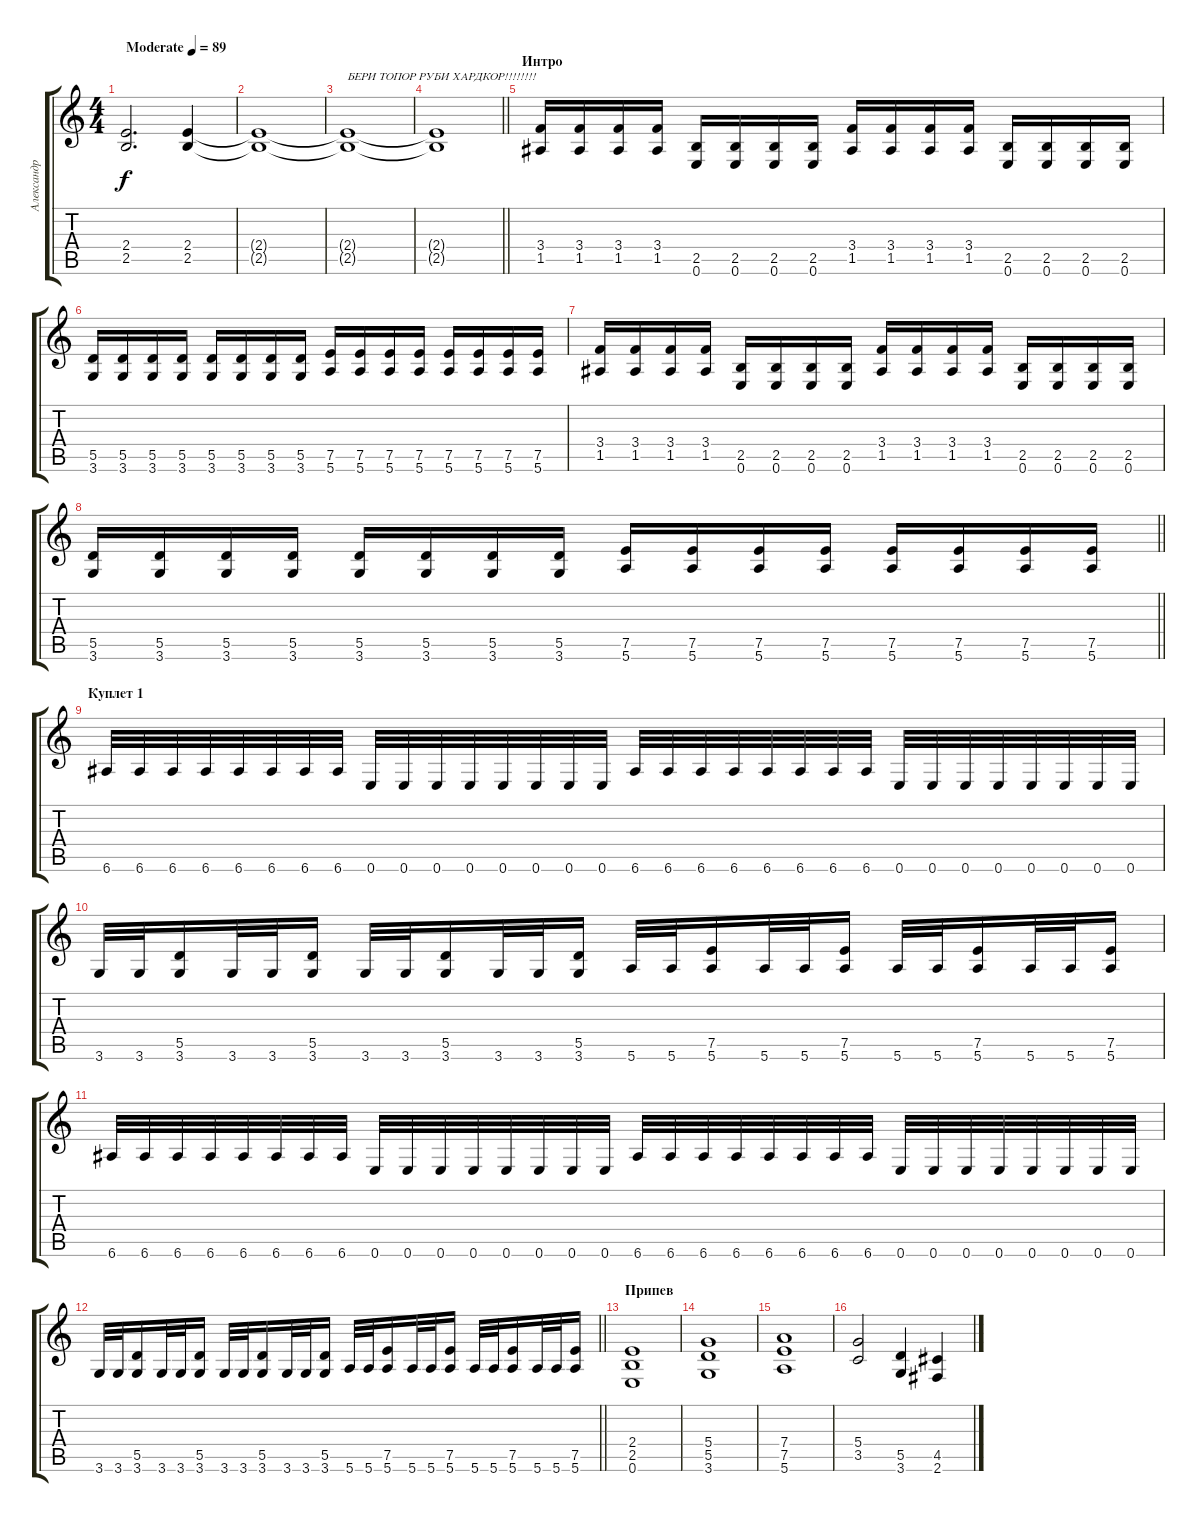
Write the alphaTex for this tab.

\track ("Александр \"Ренегат\" Леонтьев" "Александр ") {instrument distortionguitar}
\staff {score tabs}
\tuning (E4 B3 G3 D3 A2 E2) {hide}
\ts (4 4)
\tempo (89 "Moderate")
\clef g2
\ks c
(2.4 2.5).2{d dy f instrument distortionguitar} (2.4 2.5).4 |
(2.4{t} 2.5{t}).1 |
(2.4{t} 2.5{t}).1{txt "БЕРИ ТОПОР РУБИ ХАРДКОР!!!!!!!!"} |
\barLineRight lightlight
(2.4{t} 2.5{t}).1 |
\section ("" "Интро")
(3.4 1.5).16 (3.4 1.5).16 (3.4 1.5).16 (3.4 1.5).16 (2.5 0.6).16 (2.5 0.6).16 (2.5 0.6).16 (2.5 0.6).16 (3.4 1.5).16 (3.4 1.5).16 (3.4 1.5).16 (3.4 1.5).16 (2.5 0.6).16 (2.5 0.6).16 (2.5 0.6).16 (2.5 0.6).16 |
(5.5 3.6).16 (5.5 3.6).16 (5.5 3.6).16 (5.5 3.6).16 (5.5 3.6).16 (5.5 3.6).16 (5.5 3.6).16 (5.5 3.6).16 (7.5 5.6).16 (7.5 5.6).16 (7.5 5.6).16 (7.5 5.6).16 (7.5 5.6).16 (7.5 5.6).16 (7.5 5.6).16 (7.5 5.6).16 |
(3.4 1.5).16 (3.4 1.5).16 (3.4 1.5).16 (3.4 1.5).16 (2.5 0.6).16 (2.5 0.6).16 (2.5 0.6).16 (2.5 0.6).16 (3.4 1.5).16 (3.4 1.5).16 (3.4 1.5).16 (3.4 1.5).16 (2.5 0.6).16 (2.5 0.6).16 (2.5 0.6).16 (2.5 0.6).16 |
\barLineRight lightlight
(5.5 3.6).16 (5.5 3.6).16 (5.5 3.6).16 (5.5 3.6).16 (5.5 3.6).16 (5.5 3.6).16 (5.5 3.6).16 (5.5 3.6).16 (7.5 5.6).16 (7.5 5.6).16 (7.5 5.6).16 (7.5 5.6).16 (7.5 5.6).16 (7.5 5.6).16 (7.5 5.6).16 (7.5 5.6).16 |
\section ("" "Куплет 1")
6.6.32 6.6.32 6.6.32 6.6.32 6.6.32 6.6.32 6.6.32 6.6.32 0.6.32 0.6.32 0.6.32 0.6.32 0.6.32 0.6.32 0.6.32 0.6.32 6.6.32 6.6.32 6.6.32 6.6.32 6.6.32 6.6.32 6.6.32 6.6.32 0.6.32 0.6.32 0.6.32 0.6.32 0.6.32 0.6.32 0.6.32 0.6.32 |
3.6.32 3.6.32 (5.5 3.6).16 3.6.32 3.6.32 (5.5 3.6).16 3.6.32 3.6.32 (5.5 3.6).16 3.6.32 3.6.32 (5.5 3.6).16 5.6.32 5.6.32 (7.5 5.6).16 5.6.32 5.6.32 (7.5 5.6).16 5.6.32 5.6.32 (7.5 5.6).16 5.6.32 5.6.32 (7.5 5.6).16 |
6.6.32 6.6.32 6.6.32 6.6.32 6.6.32 6.6.32 6.6.32 6.6.32 0.6.32 0.6.32 0.6.32 0.6.32 0.6.32 0.6.32 0.6.32 0.6.32 6.6.32 6.6.32 6.6.32 6.6.32 6.6.32 6.6.32 6.6.32 6.6.32 0.6.32 0.6.32 0.6.32 0.6.32 0.6.32 0.6.32 0.6.32 0.6.32 |
\barLineRight lightlight
3.6.32 3.6.32 (5.5 3.6).16 3.6.32 3.6.32 (5.5 3.6).16 3.6.32 3.6.32 (5.5 3.6).16 3.6.32 3.6.32 (5.5 3.6).16 5.6.32 5.6.32 (7.5 5.6).16 5.6.32 5.6.32 (7.5 5.6).16 5.6.32 5.6.32 (7.5 5.6).16 5.6.32 5.6.32 (7.5 5.6).16 |
\section ("" "Припев")
(2.4 2.5 0.6).1 |
(5.4 5.5 3.6).1 |
(7.4 7.5 5.6).1 |
(5.4 3.5).2 (5.5 3.6).4 (4.5 2.6).4
